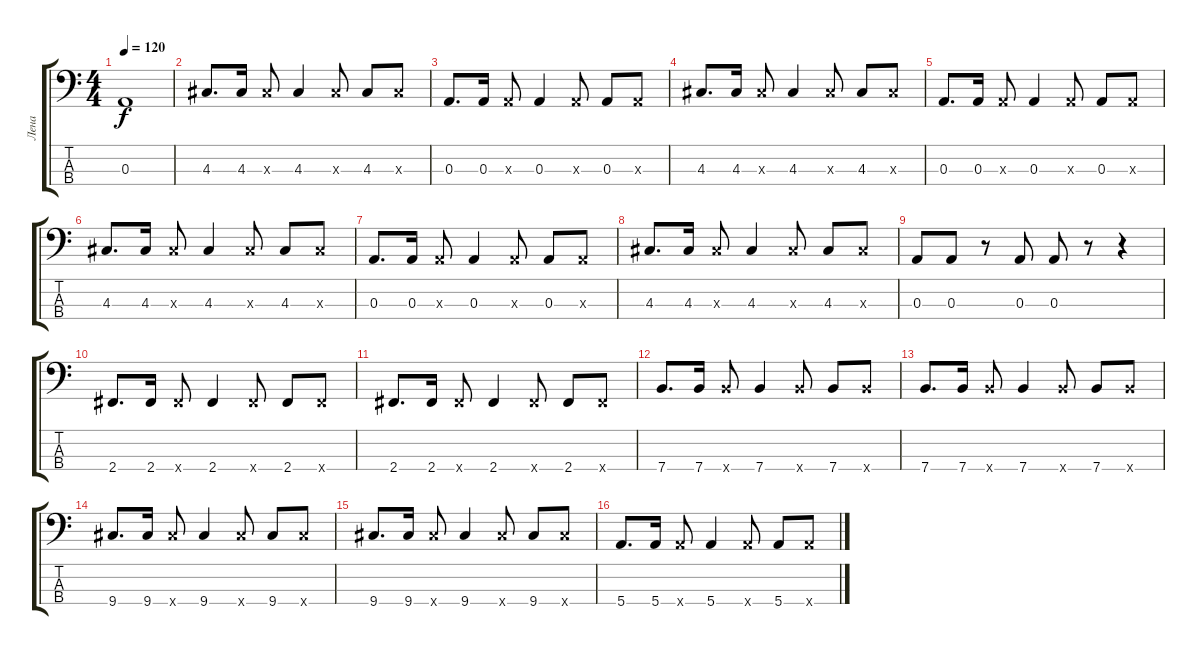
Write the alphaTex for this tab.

\track ("Лена" "Лена") {instrument electricbassfinger}
\staff {score tabs}
\tuning (G2 D2 A1 E1) {hide}
\ts (4 4)
\tempo 120
\clef f4
\ks c
0.3.1{dy f} |
4.3.8{d} 4.3.16 4.3{x}.8 4.3.4 4.3{x}.8 4.3.8 4.3{x}.8 |
0.3.8{d} 0.3.16 0.3{x}.8 0.3.4 0.3{x}.8 0.3.8 0.3{x}.8 |
4.3.8{d} 4.3.16 4.3{x}.8 4.3.4 4.3{x}.8 4.3.8 4.3{x}.8 |
0.3.8{d} 0.3.16 0.3{x}.8 0.3.4 0.3{x}.8 0.3.8 0.3{x}.8 |
4.3.8{d} 4.3.16 4.3{x}.8 4.3.4 4.3{x}.8 4.3.8 4.3{x}.8 |
0.3.8{d} 0.3.16 0.3{x}.8 0.3.4 0.3{x}.8 0.3.8 0.3{x}.8 |
4.3.8{d} 4.3.16 4.3{x}.8 4.3.4 4.3{x}.8 4.3.8 4.3{x}.8 |
0.3.8 0.3.8 r.8 0.3.8 0.3.8 r.8 r.4 |
2.4.8{d} 2.4.16 2.4{x}.8 2.4.4 2.4{x}.8 2.4.8 2.4{x}.8 |
2.4.8{d} 2.4.16 2.4{x}.8 2.4.4 2.4{x}.8 2.4.8 2.4{x}.8 |
7.4.8{d} 7.4.16 7.4{x}.8 7.4.4 7.4{x}.8 7.4.8 7.4{x}.8 |
7.4.8{d} 7.4.16 7.4{x}.8 7.4.4 7.4{x}.8 7.4.8 7.4{x}.8 |
9.4.8{d} 9.4.16 9.4{x}.8 9.4.4 9.4{x}.8 9.4.8 9.4{x}.8 |
9.4.8{d} 9.4.16 9.4{x}.8 9.4.4 9.4{x}.8 9.4.8 9.4{x}.8 |
5.4.8{d} 5.4.16 5.4{x}.8 5.4.4 5.4{x}.8 5.4.8 5.4{x}.8
